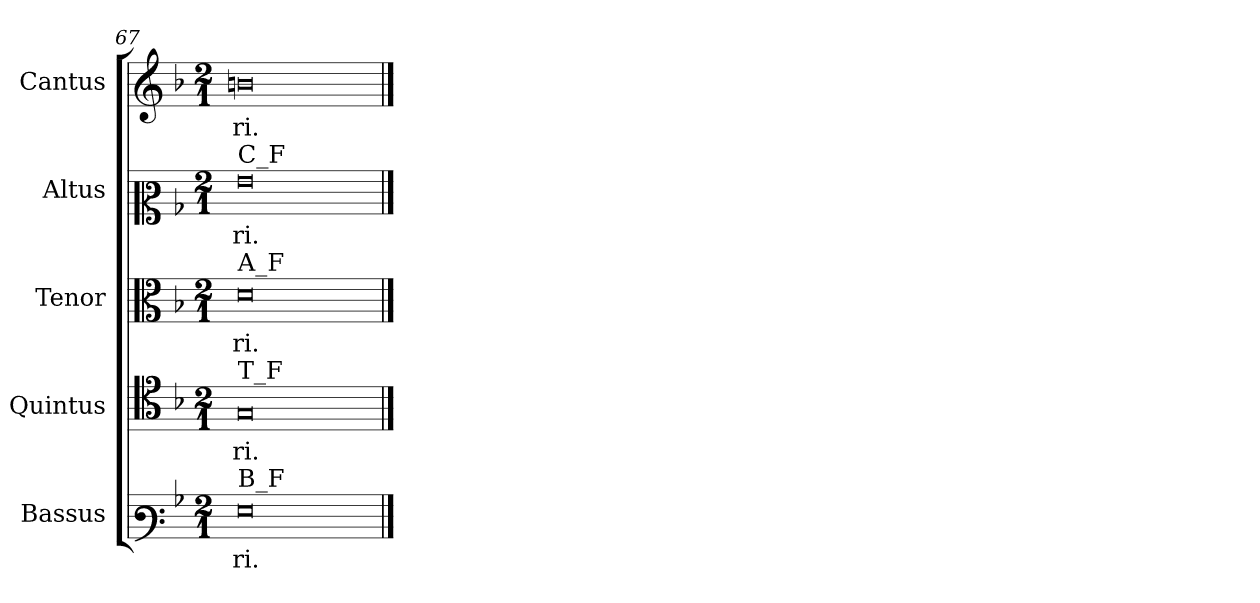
**kern	**text	**kern	**text	**kern	**text	**kern	**text	**kern	**text
*part5	*part5	*part4	*part4	*part3	*part3	*part2	*part2	*part1	*part1
*staff5	*staff5	*staff4	*staff4	*staff3	*staff3	*staff2	*staff2	*staff1	*staff1
*I"Bassus	*	*I"Quintus	*	*I"Tenor	*	*I"Altus	*	*I"Cantus	*
*I'B.	*	*I'Q.	*	*I'T.	*	*I'A.	*	*I'C.	*
*clefF3	*	*clefC4	*	*clefC3	*	*clefC2	*	*clefG2	*
*k[b-]	*	*k[b-]	*	*k[b-]	*	*k[b-]	*	*k[b-]	*
*M2/1	*	*M2/1	*	*M2/1	*	*M2/1	*	*M2/1	*
=67	=67	=67	=67	=67	=67	=67	=67	=67	=67
!	!	!	!	!	!	!LO:TX:a:t=C_F	!	!	!
!	!	!	!	!LO:TX:a:t=A_F	!	!	!	!	!
!	!	!LO:TX:a:t=T_F	!	!	!	!	!	!	!
!LO:TX:a:t=B_F	!	!	!	!	!	!	!	!	!
0G	-ri.	0G	-ri.	0d	-ri.	0g	-ri.	0bn	-ri.
==	==	==	==	==	==	==	==	==	==
*-	*-	*-	*-	*-	*-	*-	*-	*-	*-
